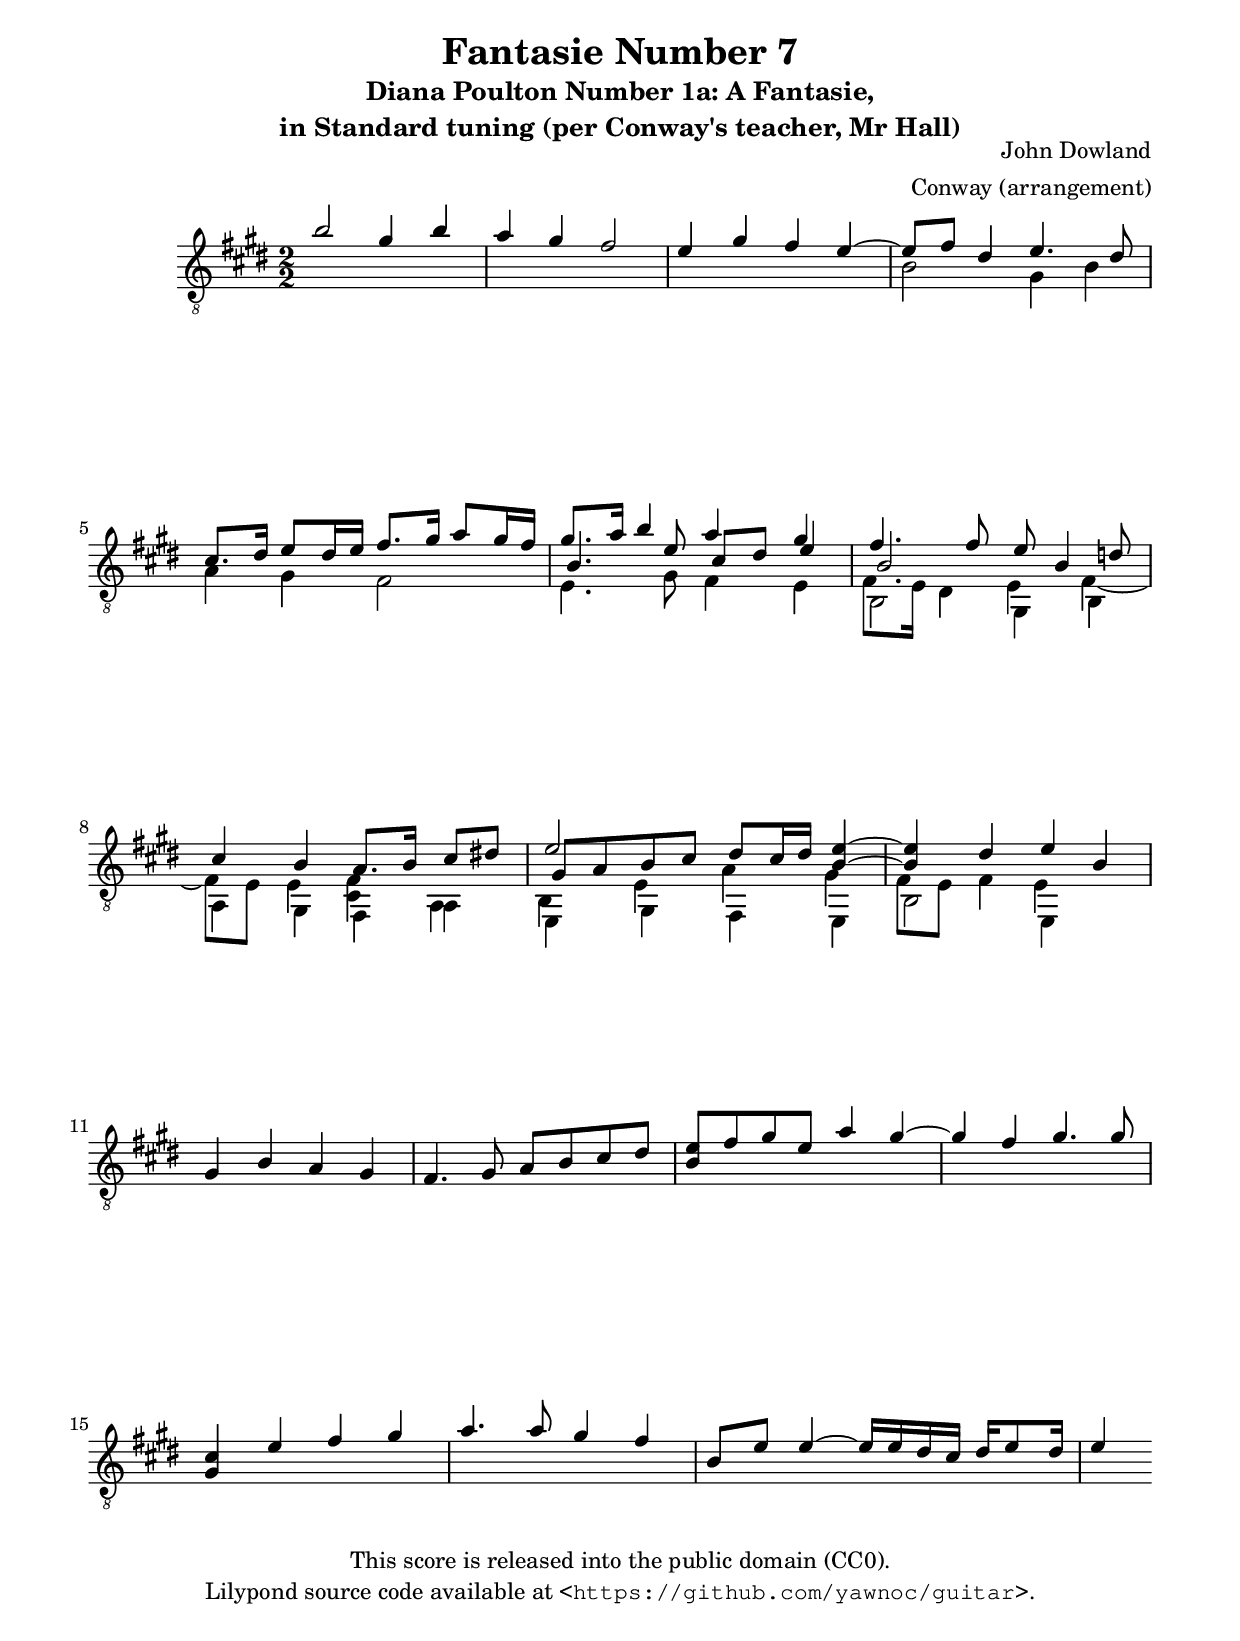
\version "2.18.2"


%%%%%%%%%%%%%%%%%%%%%%%%%%%%%%%%%%%%%%%%%%%%%%%%%%%%%%%%%%%%%%%%
% General
%%%%%%%%%%%%%%%%%%%%%%%%%%%%%%%%%%%%%%%%%%%%%%%%%%%%%%%%%%%%%%%%

\paper {
  top-margin = 1.5\cm
  left-margin = 1.5\cm
  right-margin = 1.5\cm
  bottom-margin = 1.5\cm
  ragged-last-bottom = ##f
  footnote-separator-markup = \markup { \vspace #1.5 }
}

globalSettings = {
  \accidentalStyle modern
  \compressFullBarRests
  \mergeDifferentlyHeadedOn
  \mergeDifferentlyDottedOn
  \numericTimeSignature
  \pointAndClickOff
  \override TextScript.extra-offset = #'(0 . 0.7)
  \override Score.FootnoteItem.annotation-line = ##f
}

origin-url = "https://github.com/yawnoc/guitar"

\header {
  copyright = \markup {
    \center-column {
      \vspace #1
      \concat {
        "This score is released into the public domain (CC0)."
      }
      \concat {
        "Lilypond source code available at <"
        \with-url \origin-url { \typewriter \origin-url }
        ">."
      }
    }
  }
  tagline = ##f
}

triplet = #(define-music-function
  (parser location music) (ly:music?)
  #{
    \tuplet 3/2 { $music }
  #}
)

tripletDuple = #(define-music-function
  (parser location music) (ly:music?)
  #{
    \tuplet 6/4 { $music }
  #}
)

overrideBeamedStemLengths = #(define-scheme-function
  (parser location lengths) (list?)
  #{
    \override Stem.details.beamed-lengths = $lengths
  #}
)
revertBeamedStemLengths = { \revert Stem.details.beamed-lengths }

overrideBeamVerticalPositions = #(define-scheme-function
  (parser location positions) (pair?)
  #{
    \override Beam.positions = $positions
  #}
)

%%%%%%%%%%%%%%%%%%%%%%%%%%%%%%%%%%%%%%%%%%%%%%%%%%%%%%%%%%%%%%%%
% Semantic bar lines
%%%%%%%%%%%%%%%%%%%%%%%%%%%%%%%%%%%%%%%%%%%%%%%%%%%%%%%%%%%%%%%%

barLineGoto = { \bar "||" }
barLineKeyChange = { \bar "||" }
barLineEnd = { \bar "|." }

%%%%%%%%%%%%%%%%%%%%%%%%%%%%%%%%%%%%%%%%%%%%%%%%%%%%%%%%%%%%%%%%
% Guitar notation
%%%%%%%%%%%%%%%%%%%%%%%%%%%%%%%%%%%%%%%%%%%%%%%%%%%%%%%%%%%%%%%%

stringNumbersAbove = { \set stringNumberOrientations = #'(up) }
stringNumbersBelow = { \set stringNumberOrientations = #'(down) }

fingeringAbove = { \set fingeringOrientations = #'(up) }
fingeringBelow = { \set fingeringOrientations = #'(down) }
fingeringAleft = { \set fingeringOrientations = #'(left) }
fingeringAright = { \set fingeringOrientations = #'(right) }

startGraceMusic = {
  <>(
  \override Fingering.font-size = -6
}
stopGraceMusic = {
  \revert Fingering.font-size
  <>)
}

overrideHorizontalShift = #(define-scheme-function
  (parser location distance) (number?)
  #{
    \override NoteColumn.force-hshift = $distance
  #}
)
revertHorizontalShift = { \revert NoteColumn.force-hshift }

barreSpan = #(define-music-function
  (parser location label offsetPair music)
  (string? (pair? (cons 0 0)) ly:music?)
  (let
    (
      (elements (extract-named-music music '(NoteEvent EventChord)))
    )
    (if
      (pair? elements)
      (let
        (
          (first-element (first elements))
          (last-element (last elements))
        )
        (set!
          (ly:music-property first-element 'articulations)
          (cons
            (make-music 'TextSpanEvent 'span-direction -1)
            (ly:music-property first-element 'articulations)
          )
        )
        (set!
          (ly:music-property last-element 'articulations)
          (cons
            (make-music 'TextSpanEvent 'span-direction 1)
            (ly:music-property last-element 'articulations)
          )
        )
      )
    )
  )
  #{
    \once \override TextSpanner.font-shape = #'upright
    \once \override TextSpanner.style = #'line
    \once \override TextSpanner.extra-offset = #offsetPair
    \once \override TextSpanner.bound-details = #`(
      (left
        (text . ,#{ \markup { \raise #-0.7 { #label \hspace #0.7 }} #})
        (Y . 0)
        (padding . -0.8)
        (attach-dir . -2)
      )
      (right
        (text . ,#{ \markup { \draw-line #'(0 . -1.3) } #}) ;; draw hook
        (Y . 0)
        (padding . -0.5)
        (attach-dir . 2)
      )
    )
    \once \override TextSpanner #'after-line-breaking = #(lambda (grob)
      (let*
        (
          (originalGrob (ly:grob-original grob))
          (splitGrobs (ly:spanner-broken-into originalGrob))
        )
        (if
          (and
            (>= (length splitGrobs) 2)
            (not (eq? (car (last-pair splitGrobs)) grob))
          )
          (begin
            (ly:grob-set-nested-property! grob
              '(bound-details right text)
              #{ \markup { \draw-line #'(0 . 0) } #} ;; suppress draw hook
            )
            (ly:grob-set-property! grob
              'extra-offset
              (cons
                (car offsetPair)
                (+ (cdr offsetPair) 0.7) ;; correction for suppressed hook
              )
            )
            (ly:grob-set-nested-property! grob
              '(bound-details right padding)
              #'-3 ;; increase spanner length
            )
          )
        )
      )
    )
    $music
  #}
)

barre = #(define-scheme-function
  (parser location label) (string?)
  #{
    \markup {
      \center-align {
        \hspace #0.7
        $label
      }
    }
  #}
)

nudgeNextBarre = #(define-scheme-function
  (parser location distance) (number?)
  #{
    \once \override TextScript.X-offset = $distance
  #}
)

position = #(define-scheme-function
  (parser location label) (string?)
  #{
    \markup {
      \center-align {
        \hspace #0.5
        $label
      }
    }
  #}
)

#(define-markup-command
  (markupString layout properties stringNumber) (markup?)
  (interpret-markup layout properties
    #{
      \markup \circle { \bold #stringNumber }
    #}
  )
)

#(define-markup-command
  (resonatesOn layout properties note stringNumber) (markup? markup?)
  (interpret-markup layout properties
    #{
      \markup { #note "resonates on" \markupString #stringNumber }
    #}
  )
)

%%%%%%%%%%%%%%%%%%%%%%%%%%%%%%%%%%%%%%%%%%%%%%%%%%%%%%%%%%%%%%%%
% Goto statements
%%%%%%%%%%%%%%%%%%%%%%%%%%%%%%%%%%%%%%%%%%%%%%%%%%%%%%%%%%%%%%%%

overrideGotoVisibility = {
  \once \override Score.RehearsalMark #'break-visibility = #'#(#t #t #f)
}

makeGotoMark = #(define-scheme-function
  (parser location label) (string?)
  #{
    \mark \markup { \small \italic $label }
  #}
)

simultaneousMarkSeparator = {
  \cadenzaOn
    s1073741824 % stupid, but works
  \cadenzaOff
}

coda = {
  \overrideGotoVisibility
  \mark \markup { \musicglyph #"scripts.coda" }
}

fine = {
  \overrideGotoVisibility
  \makeGotoMark Fine
}

dcAlCoda = {
  \overrideGotoVisibility
  \makeGotoMark "D.C. al Coda"
}

dcAlFine = {
  \overrideGotoVisibility
  \makeGotoMark "D.C. al Fine"
}

toCoda = {
  \overrideGotoVisibility
  \makeGotoMark "to Coda"
}



\header {
  title = "Fantasie Number 7"
  subtitle = \markup {
    \center-column {
      "Diana Poulton Number 1a: A Fantasie,"
      "in Standard tuning (per Conway's teacher, Mr Hall)"
    }
  }
  composer = "John Dowland"
  arranger = "Conway (arrangement)"
}


initialSignatures = {
  \clef "treble_8"
  \key e \major
  \time 2/2
  \set Timing.beamExceptions = #'()
  \set Timing.baseMoment = #(ly:make-moment 1/4)
  \set Timing.beatStructure = #'(1 1 1 1)
  \set Timing.beamExceptions = #'(
    (
      end
        .
      (
        ((1 . 8) . (4 4)) ;; quavers by fours
        ((1 . 12) . (3 3 3 3)) ;; anything shorter by beat
      )
    )
  )
}


highVoiceMusic = {
  
  % Main theme high
  \barNumberCheck #1
  \relative c'' {
    b2 gis4 b |
    a gis fis2 |
    e4 gis fis e~ |
    e8 fis dis4 e4. dis8 |
    cis8. dis16 e8 dis16 e fis8. gis16 a8 gis16 fis |
    gis8. a16 b4 a gis |
    fis4. fis8 e8 b4 d8 |
    cis4 b a8. b16 cis8 dis |
    e2 dis8 cis16 dis <e~ b~>4 |
    <e b> dis e
  }
  
  % Main theme low
  \barNumberCheck #10
  \relative c' {
    b4 |
    gis b a gis |
    fis4. gis8 a b cis dis |
    <e b> fis gis e a4 gis~ |
    gis fis gis4. gis8 |
    <cis, gis>4 e fis gis |
    a4. a8 gis4 fis |
    b,8 e e4~ e16 e dis cis dis16 e8 dis16 |
    e4
  }
  
}


lowVoiceMusic = {
  
  % Main theme high
  \barNumberCheck #1
  \relative c {
    s1 * 6 |
    b2 gis4 b |
    a gis fis a |
    e gis fis e |
    b'2 e,4
  }
  
}


upperMiddleMusic = {
  
  % Main theme high
  \barNumberCheck #1
  \relative c' {
    s1 * 5 |
    b4. e8 cis8 dis e4 |
    b2 s2 |
    s1 |
    gis8 a b cis
  }
  
}


lowerMiddleMusic = {
  
  % Main theme high
  \barNumberCheck #1
  \relative c' {
    s1 * 3 |
    b2 gis4 b |
    a gis fis2 |
    e4. gis8 fis4 e |
    fis8. e16 dis4 e4 fis~ |
    fis8 e e4 <fis cis>4 a, |
    b e a gis |
    fis8 e fis4 e
  }
  
}


allMusic = {
  \new Staff \with {
    midiInstrument = #"acoustic guitar (nylon)"
  }
  \globalSettings
  \initialSignatures
  <<
    << \highVoiceMusic >>
      \\
    << \lowVoiceMusic >>
      \\
    << \upperMiddleMusic >>
      \\
    << \lowerMiddleMusic >>
  >>
}


\score {
  \allMusic
}

\score {
  \allMusic
  \midi { }
}
